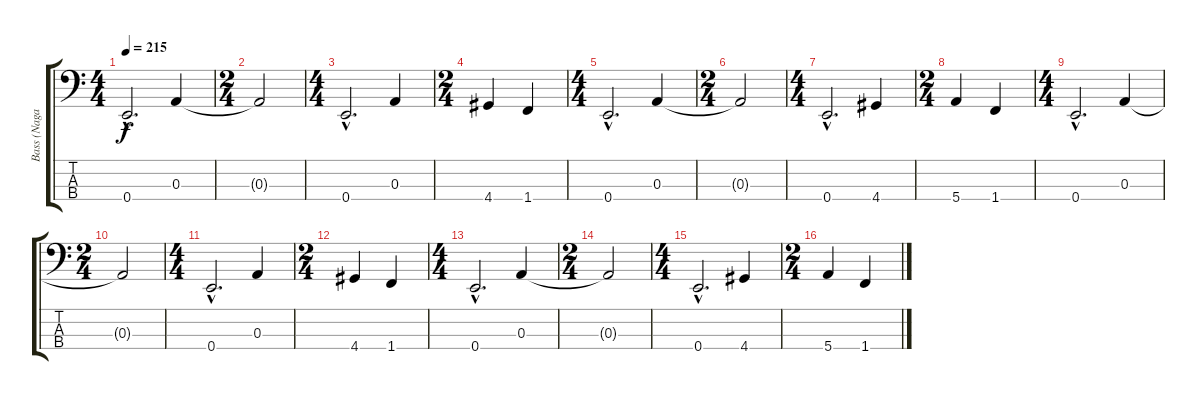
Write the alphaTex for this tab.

\track ("Bass (Nagash)" "Bass (Naga") {instrument electricbasspick}
\staff {score tabs}
\tuning (G2 D2 A1 E1) {hide}
\ts (4 4)
\tempo 215
\clef f4
\ks c
0.4{hac}.2{d dy f} 0.3.4 |
\ts (2 4)
0.3{t}.2 |
\ts (4 4)
0.4{hac}.2{d} 0.3.4 |
\ts (2 4)
4.4.4 1.4.4 |
\ts (4 4)
0.4{hac}.2{d} 0.3.4 |
\ts (2 4)
0.3{t}.2 |
\ts (4 4)
0.4{hac}.2{d} 4.4.4 |
\ts (2 4)
5.4.4 1.4.4 |
\ts (4 4)
0.4{hac}.2{d} 0.3.4 |
\ts (2 4)
0.3{t}.2 |
\ts (4 4)
0.4{hac}.2{d} 0.3.4 |
\ts (2 4)
4.4.4 1.4.4 |
\ts (4 4)
0.4{hac}.2{d} 0.3.4 |
\ts (2 4)
0.3{t}.2 |
\ts (4 4)
0.4{hac}.2{d} 4.4.4 |
\ts (2 4)
5.4.4 1.4.4
